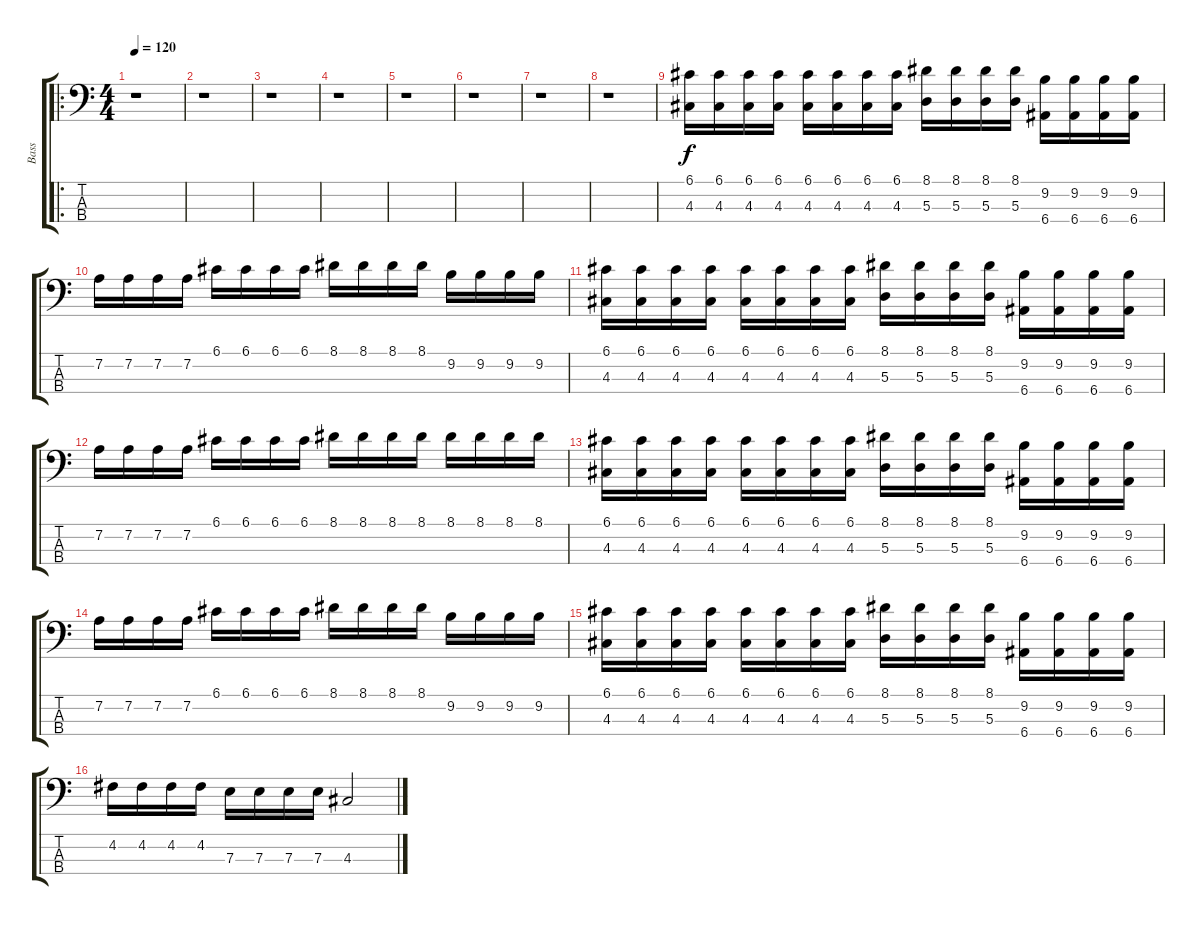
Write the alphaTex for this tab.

\track ("Bass" "Bass") {instrument electricbasspick}
\staff {score tabs}
\tuning (G2 D2 A1 E1) {hide}
\ro
\ts (4 4)
\tempo 120
\clef f4
\ks c
r.1{dy f instrument electricbasspick} |
r.1 |
r.1 |
r.1 |
r.1 |
r.1 |
r.1 |
r.1 |
(6.1 4.3).16 (6.1 4.3).16 (6.1 4.3).16 (6.1 4.3).16 (6.1 4.3).16 (6.1 4.3).16 (6.1 4.3).16 (6.1 4.3).16 (8.1 5.3).16 (8.1 5.3).16 (8.1 5.3).16 (8.1 5.3).16 (9.2 6.4).16 (9.2 6.4).16 (9.2 6.4).16 (9.2 6.4).16 |
7.2.16 7.2.16 7.2.16 7.2.16 6.1.16 6.1.16 6.1.16 6.1.16 8.1.16 8.1.16 8.1.16 8.1.16 9.2.16 9.2.16 9.2.16 9.2.16 |
(6.1 4.3).16 (6.1 4.3).16 (6.1 4.3).16 (6.1 4.3).16 (6.1 4.3).16 (6.1 4.3).16 (6.1 4.3).16 (6.1 4.3).16 (8.1 5.3).16 (8.1 5.3).16 (8.1 5.3).16 (8.1 5.3).16 (9.2 6.4).16 (9.2 6.4).16 (9.2 6.4).16 (9.2 6.4).16 |
7.2.16 7.2.16 7.2.16 7.2.16 6.1.16 6.1.16 6.1.16 6.1.16 8.1.16 8.1.16 8.1.16 8.1.16 8.1.16 8.1.16 8.1.16 8.1.16 |
(6.1 4.3).16 (6.1 4.3).16 (6.1 4.3).16 (6.1 4.3).16 (6.1 4.3).16 (6.1 4.3).16 (6.1 4.3).16 (6.1 4.3).16 (8.1 5.3).16 (8.1 5.3).16 (8.1 5.3).16 (8.1 5.3).16 (9.2 6.4).16 (9.2 6.4).16 (9.2 6.4).16 (9.2 6.4).16 |
7.2.16 7.2.16 7.2.16 7.2.16 6.1.16 6.1.16 6.1.16 6.1.16 8.1.16 8.1.16 8.1.16 8.1.16 9.2.16 9.2.16 9.2.16 9.2.16 |
(6.1 4.3).16 (6.1 4.3).16 (6.1 4.3).16 (6.1 4.3).16 (6.1 4.3).16 (6.1 4.3).16 (6.1 4.3).16 (6.1 4.3).16 (8.1 5.3).16 (8.1 5.3).16 (8.1 5.3).16 (8.1 5.3).16 (9.2 6.4).16 (9.2 6.4).16 (9.2 6.4).16 (9.2 6.4).16 |
4.2.16 4.2.16 4.2.16 4.2.16 7.3.16 7.3.16 7.3.16 7.3.16 4.3.2
